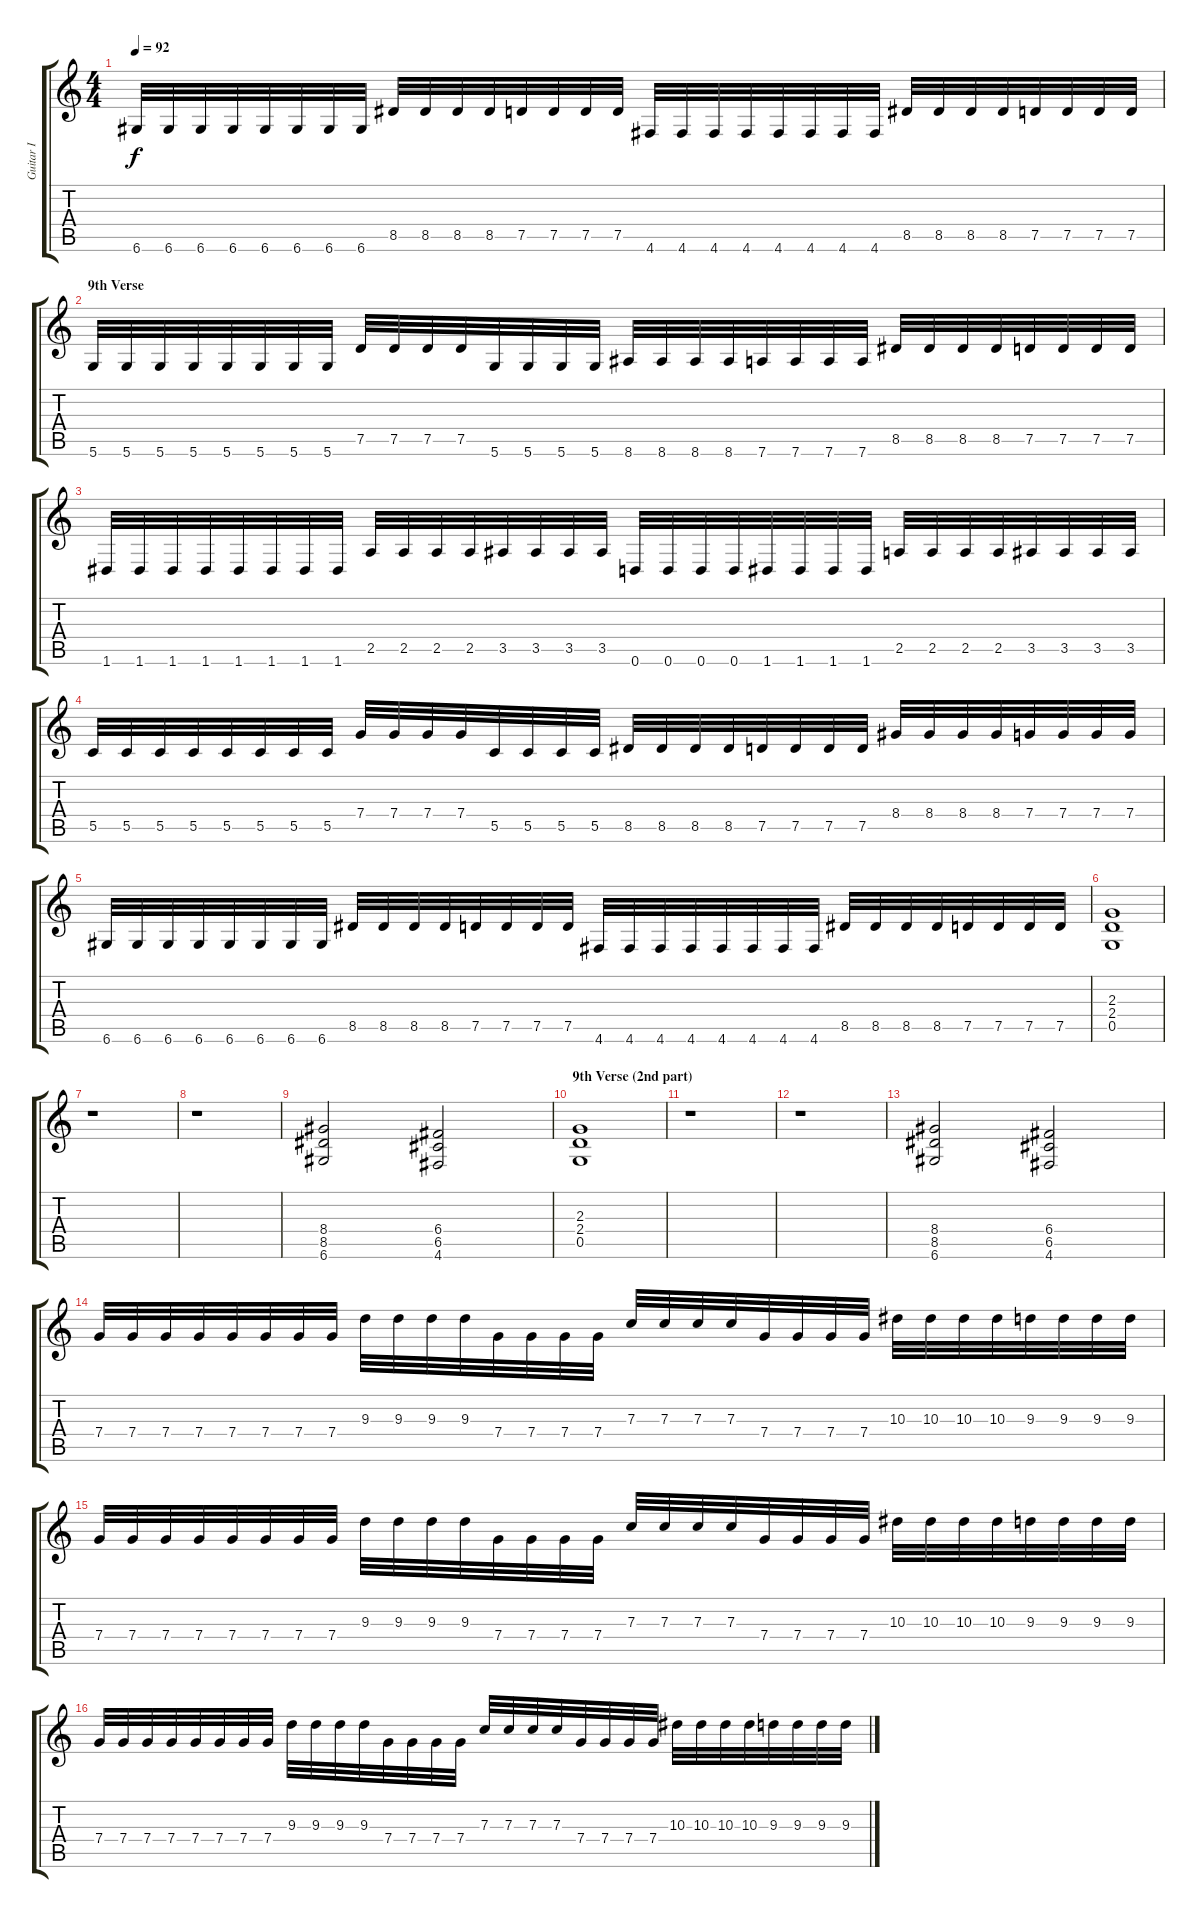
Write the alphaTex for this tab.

\track ("Guitar I" "Guitar I") {instrument distortionguitar}
\staff {score tabs}
\tuning (D4 A3 F3 C3 G2 D2) {hide}
\ts (4 4)
\tempo 92
\clef g2
\ks c
6.6.32{dy f} 6.6.32 6.6.32 6.6.32 6.6.32 6.6.32 6.6.32 6.6.32 8.5.32 8.5.32 8.5.32 8.5.32 7.5.32 7.5.32 7.5.32 7.5.32 4.6.32 4.6.32 4.6.32 4.6.32 4.6.32 4.6.32 4.6.32 4.6.32 8.5.32 8.5.32 8.5.32 8.5.32 7.5.32 7.5.32 7.5.32 7.5.32 |
\section ("" "9th Verse")
5.6.32 5.6.32 5.6.32 5.6.32 5.6.32 5.6.32 5.6.32 5.6.32 7.5.32 7.5.32 7.5.32 7.5.32 5.6.32 5.6.32 5.6.32 5.6.32 8.6.32 8.6.32 8.6.32 8.6.32 7.6.32 7.6.32 7.6.32 7.6.32 8.5.32 8.5.32 8.5.32 8.5.32 7.5.32 7.5.32 7.5.32 7.5.32 |
1.6.32 1.6.32 1.6.32 1.6.32 1.6.32 1.6.32 1.6.32 1.6.32 2.5.32 2.5.32 2.5.32 2.5.32 3.5.32 3.5.32 3.5.32 3.5.32 0.6.32 0.6.32 0.6.32 0.6.32 1.6.32 1.6.32 1.6.32 1.6.32 2.5.32 2.5.32 2.5.32 2.5.32 3.5.32 3.5.32 3.5.32 3.5.32 |
5.5.32 5.5.32 5.5.32 5.5.32 5.5.32 5.5.32 5.5.32 5.5.32 7.4.32 7.4.32 7.4.32 7.4.32 5.5.32 5.5.32 5.5.32 5.5.32 8.5.32 8.5.32 8.5.32 8.5.32 7.5.32 7.5.32 7.5.32 7.5.32 8.4.32 8.4.32 8.4.32 8.4.32 7.4.32 7.4.32 7.4.32 7.4.32 |
6.6.32 6.6.32 6.6.32 6.6.32 6.6.32 6.6.32 6.6.32 6.6.32 8.5.32 8.5.32 8.5.32 8.5.32 7.5.32 7.5.32 7.5.32 7.5.32 4.6.32 4.6.32 4.6.32 4.6.32 4.6.32 4.6.32 4.6.32 4.6.32 8.5.32 8.5.32 8.5.32 8.5.32 7.5.32 7.5.32 7.5.32 7.5.32 |
(2.3 2.4 0.5).1 |
r.1 |
r.1 |
(8.4 8.5 6.6).2 (6.4 6.5 4.6).2 |
\section ("" "9th Verse (2nd part)")
(2.3 2.4 0.5).1 |
r.1 |
r.1 |
(8.4 8.5 6.6).2 (6.4 6.5 4.6).2 |
7.4.32 7.4.32 7.4.32 7.4.32 7.4.32 7.4.32 7.4.32 7.4.32 9.3.32 9.3.32 9.3.32 9.3.32 7.4.32 7.4.32 7.4.32 7.4.32 7.3.32 7.3.32 7.3.32 7.3.32 7.4.32 7.4.32 7.4.32 7.4.32 10.3.32 10.3.32 10.3.32 10.3.32 9.3.32 9.3.32 9.3.32 9.3.32 |
7.4.32 7.4.32 7.4.32 7.4.32 7.4.32 7.4.32 7.4.32 7.4.32 9.3.32 9.3.32 9.3.32 9.3.32 7.4.32 7.4.32 7.4.32 7.4.32 7.3.32 7.3.32 7.3.32 7.3.32 7.4.32 7.4.32 7.4.32 7.4.32 10.3.32 10.3.32 10.3.32 10.3.32 9.3.32 9.3.32 9.3.32 9.3.32 |
7.4.32 7.4.32 7.4.32 7.4.32 7.4.32 7.4.32 7.4.32 7.4.32 9.3.32 9.3.32 9.3.32 9.3.32 7.4.32 7.4.32 7.4.32 7.4.32 7.3.32 7.3.32 7.3.32 7.3.32 7.4.32 7.4.32 7.4.32 7.4.32 10.3.32 10.3.32 10.3.32 10.3.32 9.3.32 9.3.32 9.3.32 9.3.32
